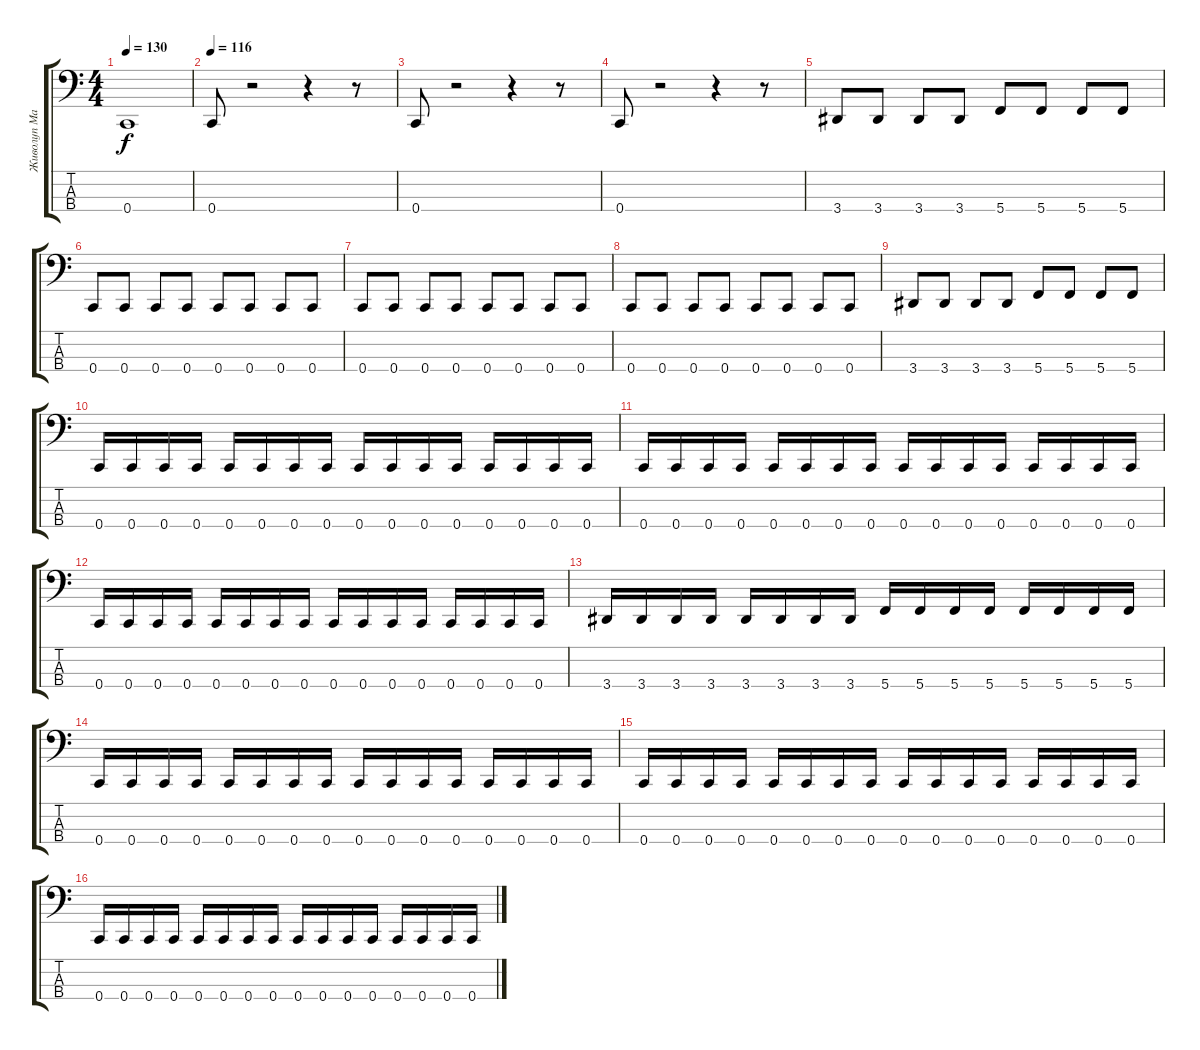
\track ("Живолуп Максим" "Живолуп Ма") {instrument electricbassfinger}
\staff {score tabs}
\tuning (F2 C2 G1 C1) {hide}
\ts (4 4)
\tempo 130
\clef f4
\ks c
0.4.1{dy f} |
\tempo 116
0.4.8 r.2 r.4 r.8 |
0.4.8 r.2 r.4 r.8 |
0.4.8 r.2 r.4 r.8 |
3.4.8 3.4.8 3.4.8 3.4.8 5.4.8 5.4.8 5.4.8 5.4.8 |
0.4.8 0.4.8 0.4.8 0.4.8 0.4.8 0.4.8 0.4.8 0.4.8 |
0.4.8 0.4.8 0.4.8 0.4.8 0.4.8 0.4.8 0.4.8 0.4.8 |
0.4.8 0.4.8 0.4.8 0.4.8 0.4.8 0.4.8 0.4.8 0.4.8 |
3.4.8 3.4.8 3.4.8 3.4.8 5.4.8 5.4.8 5.4.8 5.4.8 |
0.4.16 0.4.16 0.4.16 0.4.16 0.4.16 0.4.16 0.4.16 0.4.16 0.4.16 0.4.16 0.4.16 0.4.16 0.4.16 0.4.16 0.4.16 0.4.16 |
0.4.16 0.4.16 0.4.16 0.4.16 0.4.16 0.4.16 0.4.16 0.4.16 0.4.16 0.4.16 0.4.16 0.4.16 0.4.16 0.4.16 0.4.16 0.4.16 |
0.4.16 0.4.16 0.4.16 0.4.16 0.4.16 0.4.16 0.4.16 0.4.16 0.4.16 0.4.16 0.4.16 0.4.16 0.4.16 0.4.16 0.4.16 0.4.16 |
3.4.16 3.4.16 3.4.16 3.4.16 3.4.16 3.4.16 3.4.16 3.4.16 5.4.16 5.4.16 5.4.16 5.4.16 5.4.16 5.4.16 5.4.16 5.4.16 |
0.4.16 0.4.16 0.4.16 0.4.16 0.4.16 0.4.16 0.4.16 0.4.16 0.4.16 0.4.16 0.4.16 0.4.16 0.4.16 0.4.16 0.4.16 0.4.16 |
0.4.16 0.4.16 0.4.16 0.4.16 0.4.16 0.4.16 0.4.16 0.4.16 0.4.16 0.4.16 0.4.16 0.4.16 0.4.16 0.4.16 0.4.16 0.4.16 |
0.4.16 0.4.16 0.4.16 0.4.16 0.4.16 0.4.16 0.4.16 0.4.16 0.4.16 0.4.16 0.4.16 0.4.16 0.4.16 0.4.16 0.4.16 0.4.16
